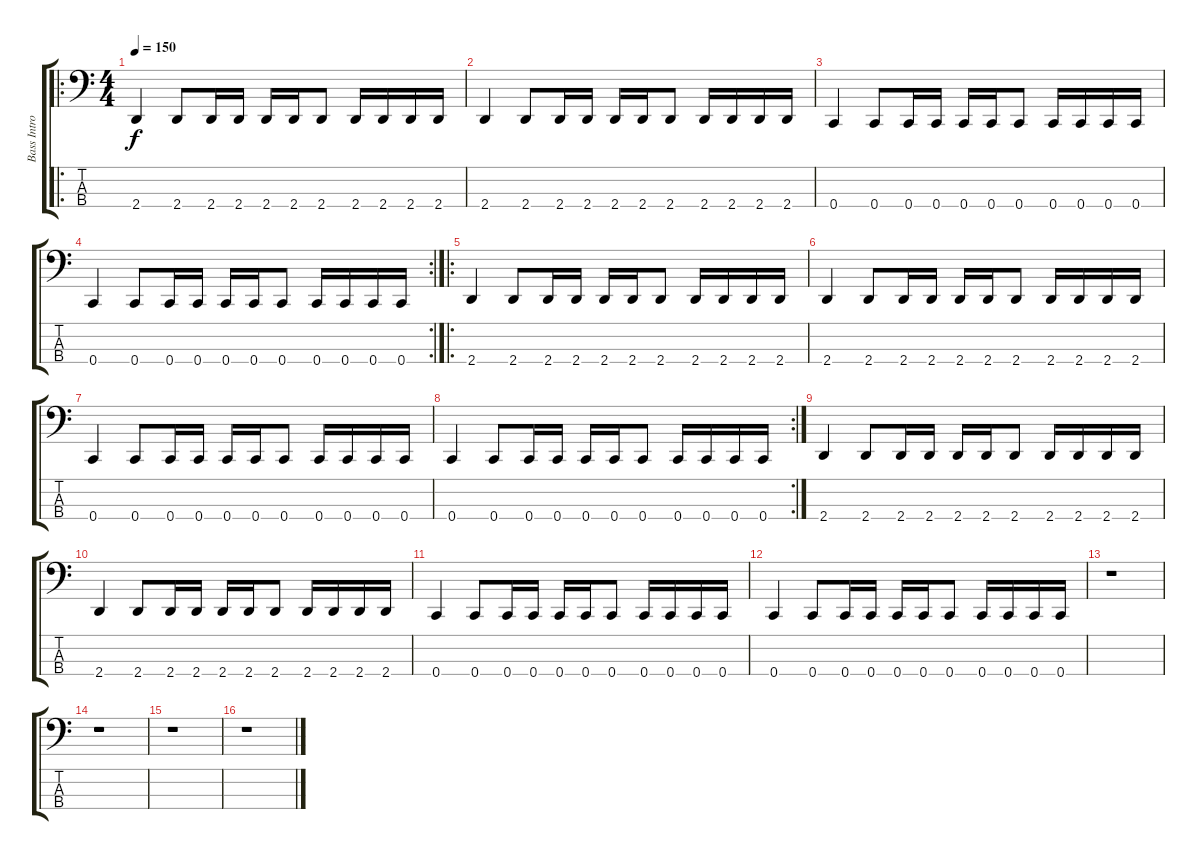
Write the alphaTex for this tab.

\track ("Bass Intro" "Bass Intro") {instrument electricbassfinger}
\staff {score tabs}
\tuning (F2 C2 G1 C1) {hide}
\ro
\ts (4 4)
\tempo 150
\clef f4
\ks c
2.4.4{dy f instrument electricbassfinger} 2.4.8 2.4.16 2.4.16 2.4.16 2.4.16 2.4.8 2.4.16 2.4.16 2.4.16 2.4.16 |
2.4.4 2.4.8 2.4.16 2.4.16 2.4.16 2.4.16 2.4.8 2.4.16 2.4.16 2.4.16 2.4.16 |
0.4.4 0.4.8 0.4.16 0.4.16 0.4.16 0.4.16 0.4.8 0.4.16 0.4.16 0.4.16 0.4.16 |
\rc 2
0.4.4 0.4.8 0.4.16 0.4.16 0.4.16 0.4.16 0.4.8 0.4.16 0.4.16 0.4.16 0.4.16 |
\ro
2.4.4 2.4.8 2.4.16 2.4.16 2.4.16 2.4.16 2.4.8 2.4.16 2.4.16 2.4.16 2.4.16 |
2.4.4 2.4.8 2.4.16 2.4.16 2.4.16 2.4.16 2.4.8 2.4.16 2.4.16 2.4.16 2.4.16 |
0.4.4 0.4.8 0.4.16 0.4.16 0.4.16 0.4.16 0.4.8 0.4.16 0.4.16 0.4.16 0.4.16 |
\rc 2
0.4.4 0.4.8 0.4.16 0.4.16 0.4.16 0.4.16 0.4.8 0.4.16 0.4.16 0.4.16 0.4.16 |
2.4.4 2.4.8 2.4.16 2.4.16 2.4.16 2.4.16 2.4.8 2.4.16 2.4.16 2.4.16 2.4.16 |
2.4.4 2.4.8 2.4.16 2.4.16 2.4.16 2.4.16 2.4.8 2.4.16 2.4.16 2.4.16 2.4.16 |
0.4.4 0.4.8 0.4.16 0.4.16 0.4.16 0.4.16 0.4.8 0.4.16 0.4.16 0.4.16 0.4.16 |
0.4.4 0.4.8 0.4.16 0.4.16 0.4.16 0.4.16 0.4.8 0.4.16 0.4.16 0.4.16 0.4.16 |
r.1 |
r.1 |
r.1 |
r.1
